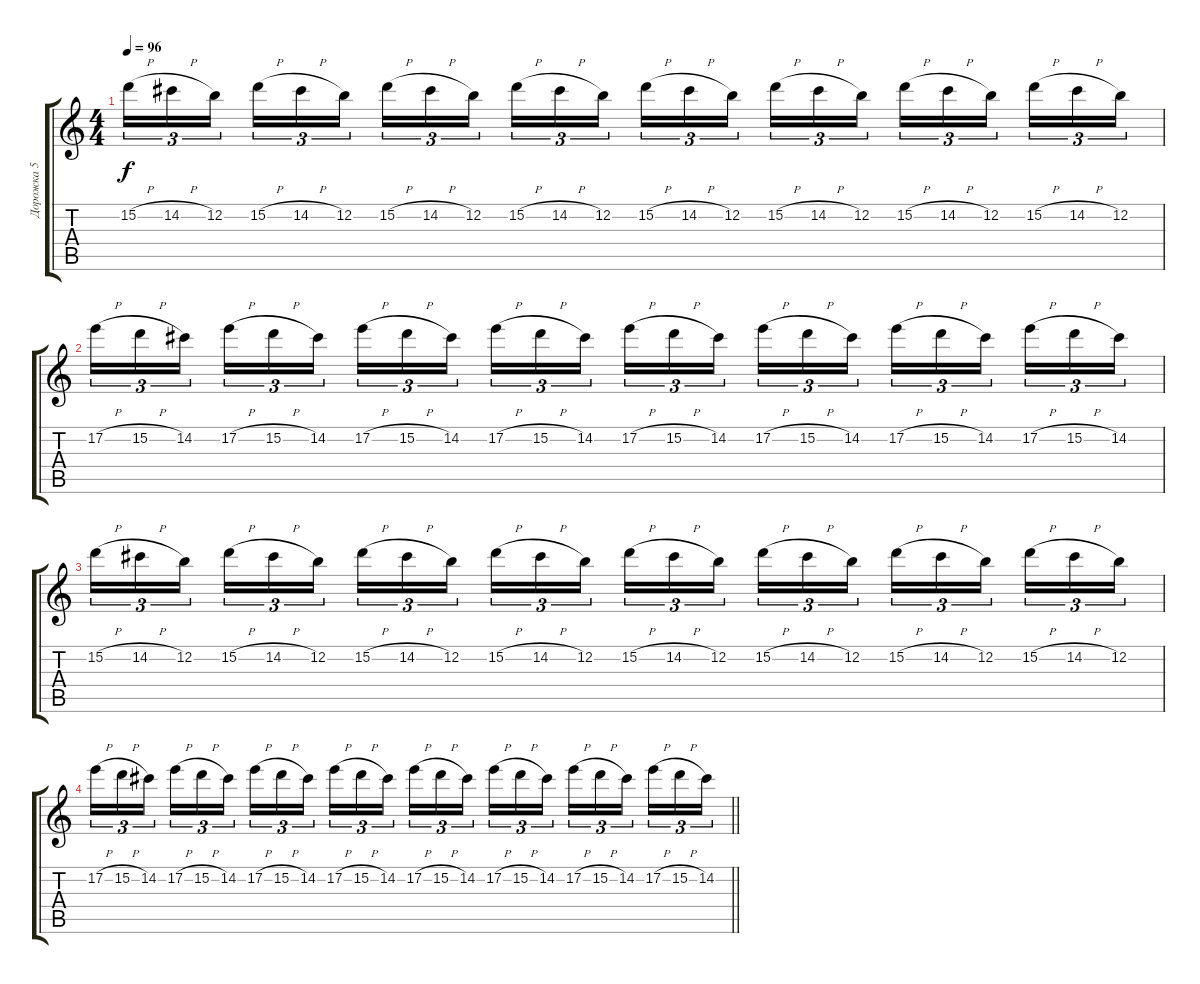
\track ("Дорожка 5" "Дорожка 5") {instrument distortionguitar}
\staff {score tabs}
\tuning (E4 B3 G3 D3 A2 E2) {hide}
\ts (4 4)
\tempo 96
\clef g2
\ks c
15.2{h}.16{tu (3 2) dy f} 14.2{h}.16{tu (3 2)} 12.2.16{tu (3 2) beam splitsecondary} 15.2{h}.16{tu (3 2)} 14.2{h}.16{tu (3 2)} 12.2.16{tu (3 2)} 15.2{h}.16{tu (3 2)} 14.2{h}.16{tu (3 2)} 12.2.16{tu (3 2) beam splitsecondary} 15.2{h}.16{tu (3 2)} 14.2{h}.16{tu (3 2)} 12.2.16{tu (3 2)} 15.2{h}.16{tu (3 2)} 14.2{h}.16{tu (3 2)} 12.2.16{tu (3 2) beam splitsecondary} 15.2{h}.16{tu (3 2)} 14.2{h}.16{tu (3 2)} 12.2.16{tu (3 2)} 15.2{h}.16{tu (3 2)} 14.2{h}.16{tu (3 2)} 12.2.16{tu (3 2) beam splitsecondary} 15.2{h}.16{tu (3 2)} 14.2{h}.16{tu (3 2)} 12.2.16{tu (3 2)} |
17.2{h}.16{tu (3 2)} 15.2{h}.16{tu (3 2)} 14.2.16{tu (3 2) beam splitsecondary} 17.2{h}.16{tu (3 2)} 15.2{h}.16{tu (3 2)} 14.2.16{tu (3 2)} 17.2{h}.16{tu (3 2)} 15.2{h}.16{tu (3 2)} 14.2.16{tu (3 2) beam splitsecondary} 17.2{h}.16{tu (3 2)} 15.2{h}.16{tu (3 2)} 14.2.16{tu (3 2)} 17.2{h}.16{tu (3 2)} 15.2{h}.16{tu (3 2)} 14.2.16{tu (3 2) beam splitsecondary} 17.2{h}.16{tu (3 2)} 15.2{h}.16{tu (3 2)} 14.2.16{tu (3 2)} 17.2{h}.16{tu (3 2)} 15.2{h}.16{tu (3 2)} 14.2.16{tu (3 2) beam splitsecondary} 17.2{h}.16{tu (3 2)} 15.2{h}.16{tu (3 2)} 14.2.16{tu (3 2)} |
15.2{h}.16{tu (3 2)} 14.2{h}.16{tu (3 2)} 12.2.16{tu (3 2) beam splitsecondary} 15.2{h}.16{tu (3 2)} 14.2{h}.16{tu (3 2)} 12.2.16{tu (3 2)} 15.2{h}.16{tu (3 2)} 14.2{h}.16{tu (3 2)} 12.2.16{tu (3 2) beam splitsecondary} 15.2{h}.16{tu (3 2)} 14.2{h}.16{tu (3 2)} 12.2.16{tu (3 2)} 15.2{h}.16{tu (3 2)} 14.2{h}.16{tu (3 2)} 12.2.16{tu (3 2) beam splitsecondary} 15.2{h}.16{tu (3 2)} 14.2{h}.16{tu (3 2)} 12.2.16{tu (3 2)} 15.2{h}.16{tu (3 2)} 14.2{h}.16{tu (3 2)} 12.2.16{tu (3 2) beam splitsecondary} 15.2{h}.16{tu (3 2)} 14.2{h}.16{tu (3 2)} 12.2.16{tu (3 2)} |
\barLineRight lightlight
17.2{h}.16{tu (3 2)} 15.2{h}.16{tu (3 2)} 14.2.16{tu (3 2) beam splitsecondary} 17.2{h}.16{tu (3 2)} 15.2{h}.16{tu (3 2)} 14.2.16{tu (3 2)} 17.2{h}.16{tu (3 2)} 15.2{h}.16{tu (3 2)} 14.2.16{tu (3 2) beam splitsecondary} 17.2{h}.16{tu (3 2)} 15.2{h}.16{tu (3 2)} 14.2.16{tu (3 2)} 17.2{h}.16{tu (3 2)} 15.2{h}.16{tu (3 2)} 14.2.16{tu (3 2) beam splitsecondary} 17.2{h}.16{tu (3 2)} 15.2{h}.16{tu (3 2)} 14.2.16{tu (3 2)} 17.2{h}.16{tu (3 2)} 15.2{h}.16{tu (3 2)} 14.2.16{tu (3 2) beam splitsecondary} 17.2{h}.16{tu (3 2)} 15.2{h}.16{tu (3 2)} 14.2.16{tu (3 2)}
